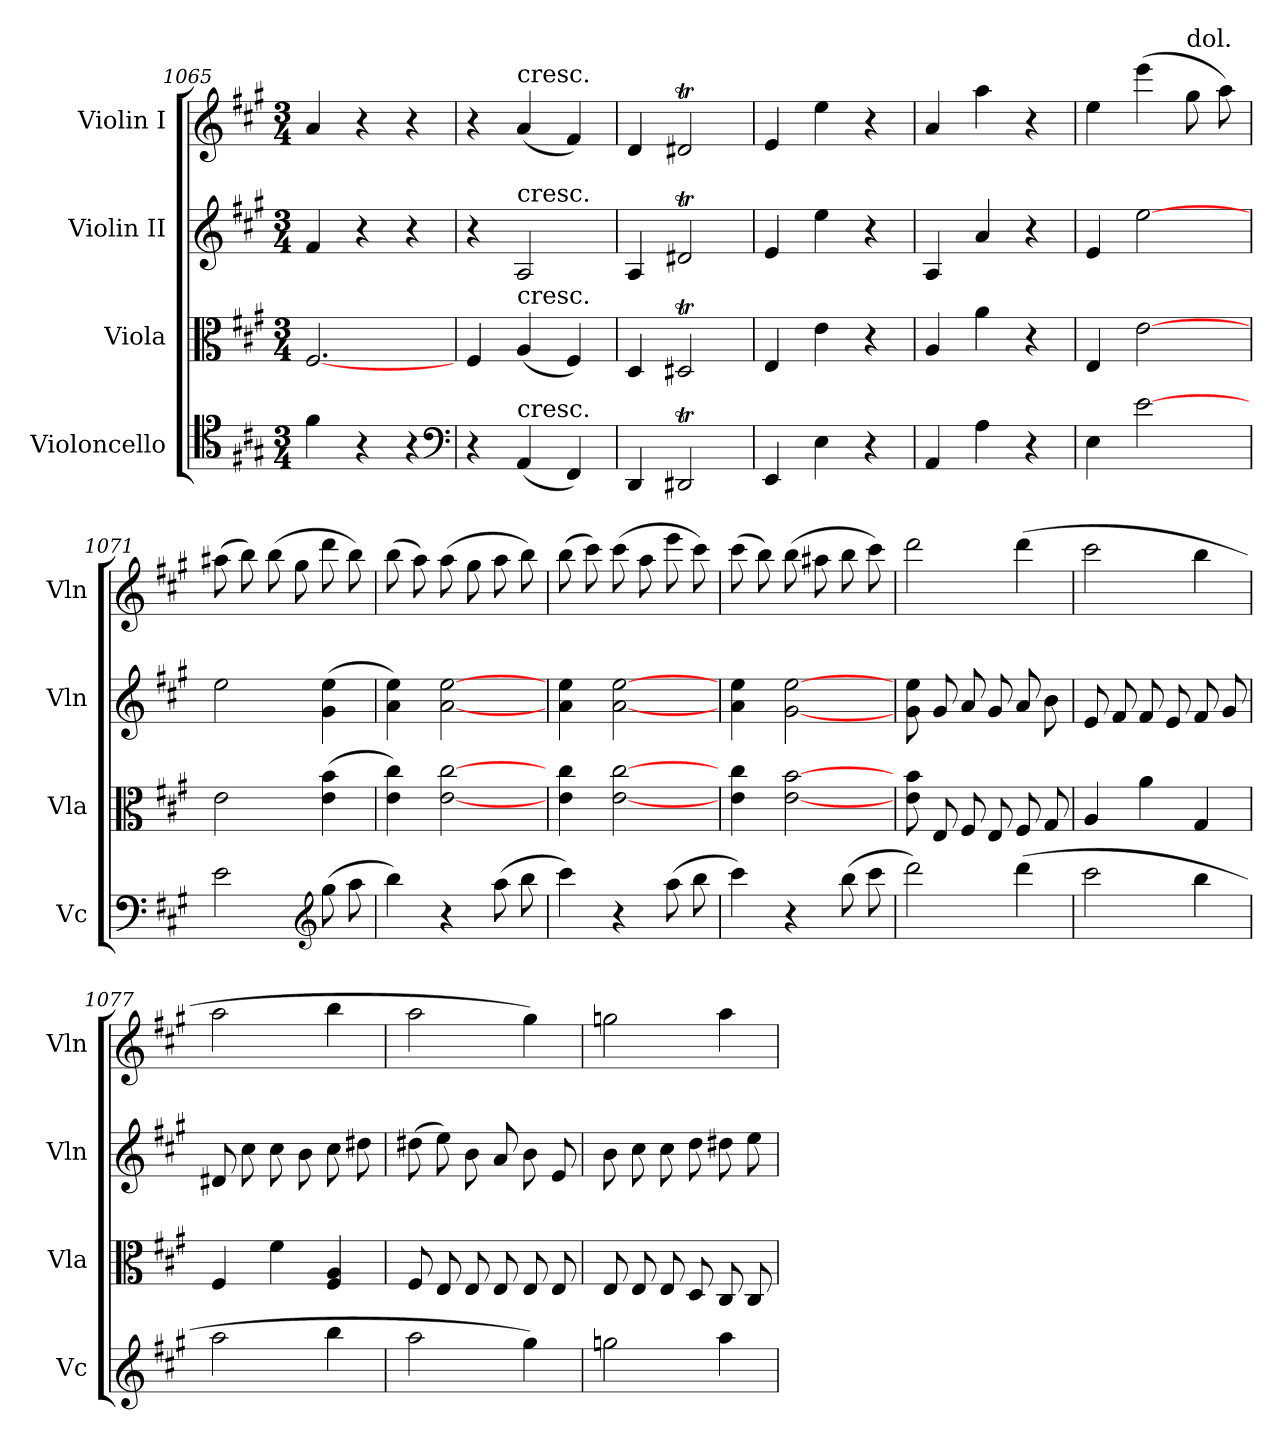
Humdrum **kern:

**kern	**kern	**kern	**kern
*part4	*part3	*part2	*part1
*staff4	*staff3	*staff2	*staff1
*I"Violoncello	*I"Viola	*I"Violin II	*I"Violin I
*I'Vc	*I'Vla	*I'Vln	*I'Vln
*clefC4	*clefC3	*clefG2	*clefG2
*k[f#c#g#]	*k[f#c#g#]	*k[f#c#g#]	*k[f#c#g#]
*A:	*A:	*A:	*A:
*M3/4	*M3/4	*M3/4	*M3/4
=1065	=1065	=1065	=1065
4f#	[2.F#	4f#	4a
4r	.	4r	4r
4r	.	4r	4r
*clefF4	*	*	*
=1066	=1066	=1066	=1066
4r	4F#	4r	4r
!	!	!	!LO:TX:a:t=cresc.
!	!	!LO:TX:a:t=cresc.	!
!	!LO:TX:a:t=cresc.	!	!
!LO:TX:a:t=cresc.	!	!	!
(4AA	(4A	2A	(4a
4FF#)	4F#)	.	4f#)
=1067	=1067	=1067	=1067
4DD	4D	4A	4d
2DD#Xt	2D#Xt	2d#Xt	2d#Xt
=1068	=1068	=1068	=1068
4EE	4E	4e	4e
4E	4e	4ee	4ee
4r	4r	4r	4r
=1069	=1069	=1069	=1069
4AA	4A	4A	4a
4A	4a	4a	4aa
4r	4r	4r	4r
=1070	=1070	=1070	=1070
4E	4E	4e	4ee
[2e	[2e	[2ee	(4eee
!	!	!	!LO:TX:a:t=dol.
.	.	.	8gg#
.	.	.	8aa)
=1071	=1071	=1071	=1071
2e	2e	2ee	(8aa#X
.	.	.	8bb)
.	.	.	(8bb
.	.	.	8gg#
*clefG2	*	*	*
(8gg#	(4e 4b	(4g# 4ee	8ddd
8aa	.	.	8bb)
=1072	=1072	=1072	=1072
4bb)	4e 4cc#)	4a 4ee)	(8bb
.	.	.	8aa)
4r	[2e [2cc#	[2a [2ee	(8aa
.	.	.	8gg#
(8aa	.	.	8aa
8bb	.	.	8bb)
=1073	=1073	=1073	=1073
4ccc#)	4e 4cc#	4a 4ee	(8bb
.	.	.	8ccc#)
4r	[2e [2cc#	[2a [2ee	(8ccc#
.	.	.	8aa
(8aa	.	.	8eee
8bb	.	.	8ccc#)
=1074	=1074	=1074	=1074
4ccc#)	4e 4cc#	4a 4ee	(8ccc#
.	.	.	8bb)
4r	[2e [2b	[2g# [2ee	(8bb
.	.	.	8aa#X
(8bb	.	.	8bb
8ccc#	.	.	8ccc#)
=1075	=1075	=1075	=1075
2ddd)	8e 8b	8g# 8ee	2ddd
.	8E	8g#	.
.	8F#	8a	.
.	8E	8g#	.
(4ddd	8F#	8a	(4ddd
.	8G#	8b	.
=1076	=1076	=1076	=1076
2ccc#	4A	8e	2ccc#
.	.	8f#	.
.	4a	8f#	.
.	.	8e	.
4bb	4G#	8f#	4bb
.	.	8g#	.
=1077	=1077	=1077	=1077
2aa	4F#	8d#X	2aa
.	.	8cc#	.
.	4f#	8cc#	.
.	.	8b	.
4bb	4F# 4A	8cc#	4bb
.	.	8dd#X	.
=1078	=1078	=1078	=1078
2aa	8F#	(8dd#X	2aa
.	8E	8ee)	.
.	8E	8b	.
.	8E	8a	.
4gg#)	8E	8b	4gg#)
.	8E	8e	.
=1079	=1079	=1079	=1079
2ggn	8E	8b	2ggn
.	8E	8cc#	.
.	8E	8cc#	.
.	8D	8dd	.
4aa	8C#	8dd#X	4aa
.	8C#	8ee	.
=	=	=	=
*-	*-	*-	*-
